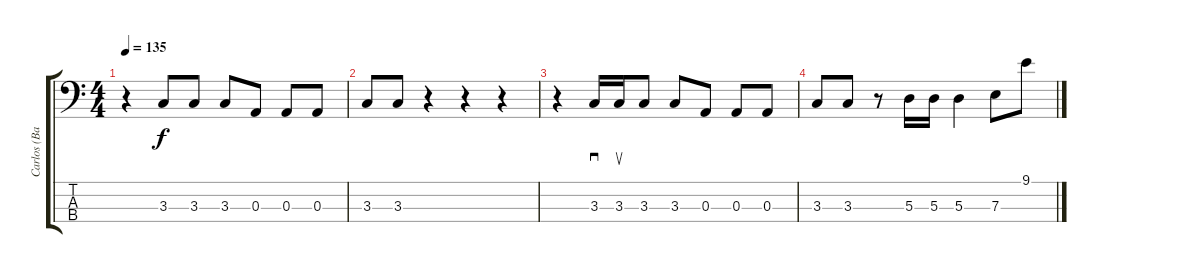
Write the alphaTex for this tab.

\track ("Carlos (Bass)" "Carlos (Ba") {instrument electricbasspick}
\staff {score tabs}
\tuning (G2 D2 A1 D1) {hide}
\ts (4 4)
\tempo 135
\clef f4
\ks c
r.4{dy f} 3.3.8 3.3.8 3.3.8 0.3.8 0.3.8 0.3.8 |
3.3.8 3.3.8 r.4 r.4 r.4 |
r.4 3.3.16{sd} 3.3.16{su} 3.3.8 3.3.8 0.3.8 0.3.8 0.3.8 |
3.3.8 3.3.8 r.8 5.3.16 5.3.16 5.3.4 7.3.8 9.1.8
